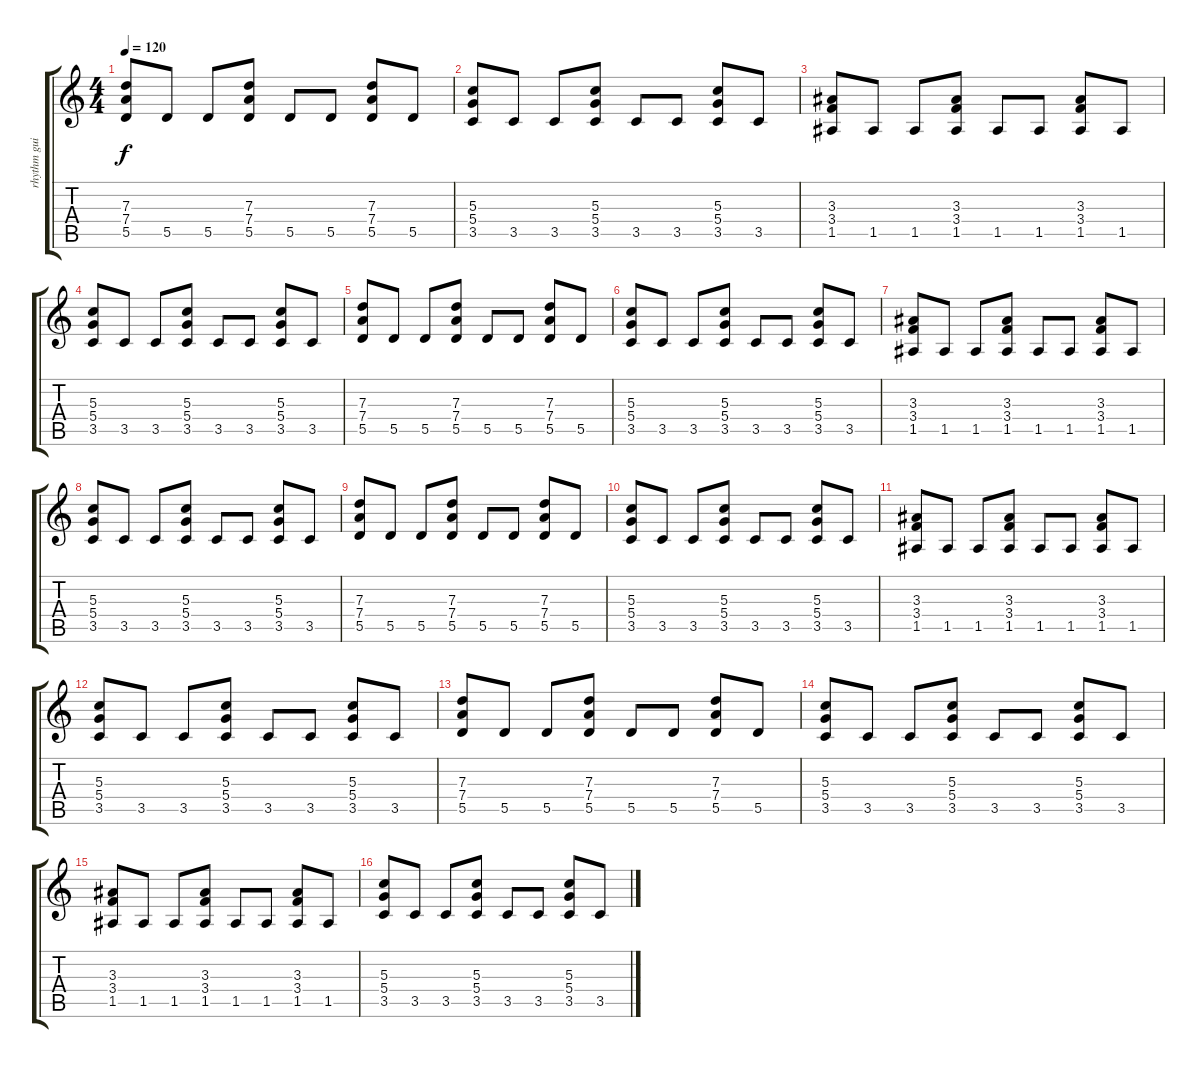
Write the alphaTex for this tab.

\track ("rhythm guitar - Moshe" "rhythm gui") {instrument distortionguitar}
\staff {score tabs}
\tuning (E4 B3 G3 D3 A2 E2) {hide}
\ts (4 4)
\tempo 120
\clef g2
\ks c
(7.3 7.4 5.5).8{dy f} 5.5.8 5.5.8 (7.3 7.4 5.5).8 5.5.8 5.5.8 (7.3 7.4 5.5).8 5.5.8 |
(5.3 5.4 3.5).8 3.5.8 3.5.8 (5.3 5.4 3.5).8 3.5.8 3.5.8 (5.3 5.4 3.5).8 3.5.8 |
(3.3 3.4 1.5).8 1.5.8 1.5.8 (3.3 3.4 1.5).8 1.5.8 1.5.8 (3.3 3.4 1.5).8 1.5.8 |
(5.3 5.4 3.5).8 3.5.8 3.5.8 (5.3 5.4 3.5).8 3.5.8 3.5.8 (5.3 5.4 3.5).8 3.5.8 |
(7.3 7.4 5.5).8 5.5.8 5.5.8 (7.3 7.4 5.5).8 5.5.8 5.5.8 (7.3 7.4 5.5).8 5.5.8 |
(5.3 5.4 3.5).8 3.5.8 3.5.8 (5.3 5.4 3.5).8 3.5.8 3.5.8 (5.3 5.4 3.5).8 3.5.8 |
(3.3 3.4 1.5).8 1.5.8 1.5.8 (3.3 3.4 1.5).8 1.5.8 1.5.8 (3.3 3.4 1.5).8 1.5.8 |
(5.3 5.4 3.5).8 3.5.8 3.5.8 (5.3 5.4 3.5).8 3.5.8 3.5.8 (5.3 5.4 3.5).8 3.5.8 |
(7.3 7.4 5.5).8 5.5.8 5.5.8 (7.3 7.4 5.5).8 5.5.8 5.5.8 (7.3 7.4 5.5).8 5.5.8 |
(5.3 5.4 3.5).8 3.5.8 3.5.8 (5.3 5.4 3.5).8 3.5.8 3.5.8 (5.3 5.4 3.5).8 3.5.8 |
(3.3 3.4 1.5).8 1.5.8 1.5.8 (3.3 3.4 1.5).8 1.5.8 1.5.8 (3.3 3.4 1.5).8 1.5.8 |
(5.3 5.4 3.5).8 3.5.8 3.5.8 (5.3 5.4 3.5).8 3.5.8 3.5.8 (5.3 5.4 3.5).8 3.5.8 |
(7.3 7.4 5.5).8 5.5.8 5.5.8 (7.3 7.4 5.5).8 5.5.8 5.5.8 (7.3 7.4 5.5).8 5.5.8 |
(5.3 5.4 3.5).8 3.5.8 3.5.8 (5.3 5.4 3.5).8 3.5.8 3.5.8 (5.3 5.4 3.5).8 3.5.8 |
(3.3 3.4 1.5).8 1.5.8 1.5.8 (3.3 3.4 1.5).8 1.5.8 1.5.8 (3.3 3.4 1.5).8 1.5.8 |
(5.3 5.4 3.5).8 3.5.8 3.5.8 (5.3 5.4 3.5).8 3.5.8 3.5.8 (5.3 5.4 3.5).8 3.5.8
